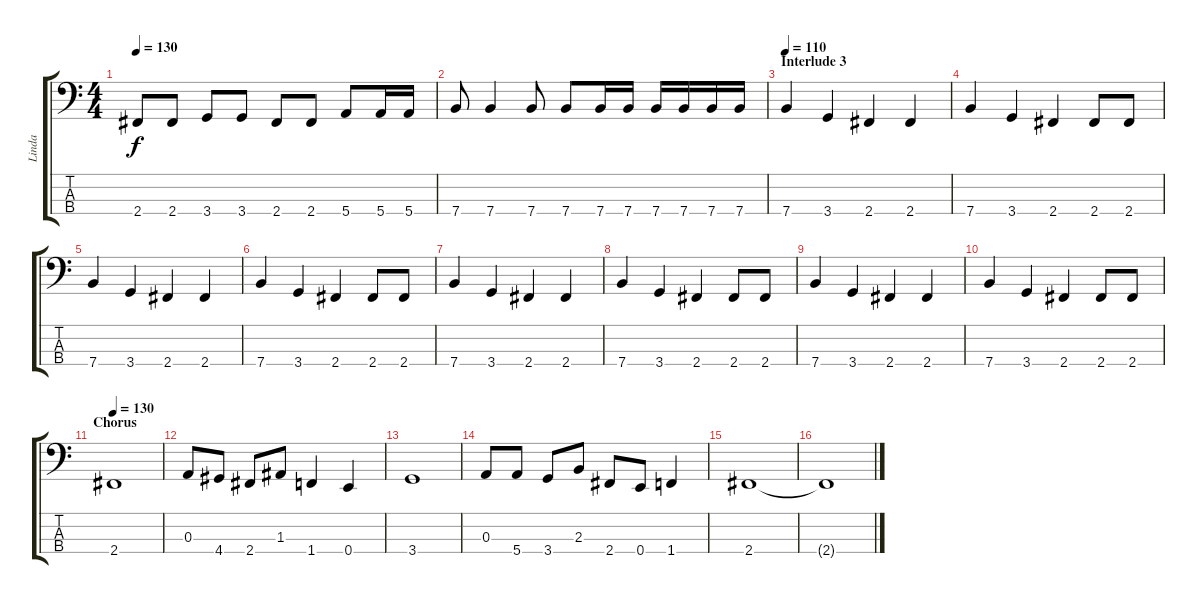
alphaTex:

\track ("Linda" "Linda") {instrument electricbassfinger}
\staff {score tabs}
\tuning (G2 D2 A1 E1) {hide}
\ts (4 4)
\tempo 130
\clef f4
\ks c
2.4.8{dy f} 2.4.8 3.4.8 3.4.8 2.4.8 2.4.8 5.4.8 5.4.16 5.4.16 |
7.4.8 7.4.4 7.4.8 7.4.8 7.4.16 7.4.16 7.4.16 7.4.16 7.4.16 7.4.16 |
\section ("" "Interlude 3")
\tempo 110
7.4.4 3.4.4 2.4.4 2.4.4 |
7.4.4 3.4.4 2.4.4 2.4.8 2.4.8 |
7.4.4 3.4.4 2.4.4 2.4.4 |
7.4.4 3.4.4 2.4.4 2.4.8 2.4.8 |
7.4.4 3.4.4 2.4.4 2.4.4 |
7.4.4 3.4.4 2.4.4 2.4.8 2.4.8 |
7.4.4 3.4.4 2.4.4 2.4.4 |
7.4.4 3.4.4 2.4.4 2.4.8 2.4.8 |
\section ("" "Chorus")
\tempo 130
2.4.1 |
0.3.8 4.4.8 2.4.8 1.3.8 1.4.4 0.4.4 |
3.4.1 |
0.3.8 5.4.8 3.4.8 2.3.8 2.4.8 0.4.8 1.4.4 |
2.4.1 |
2.4{t}.1
